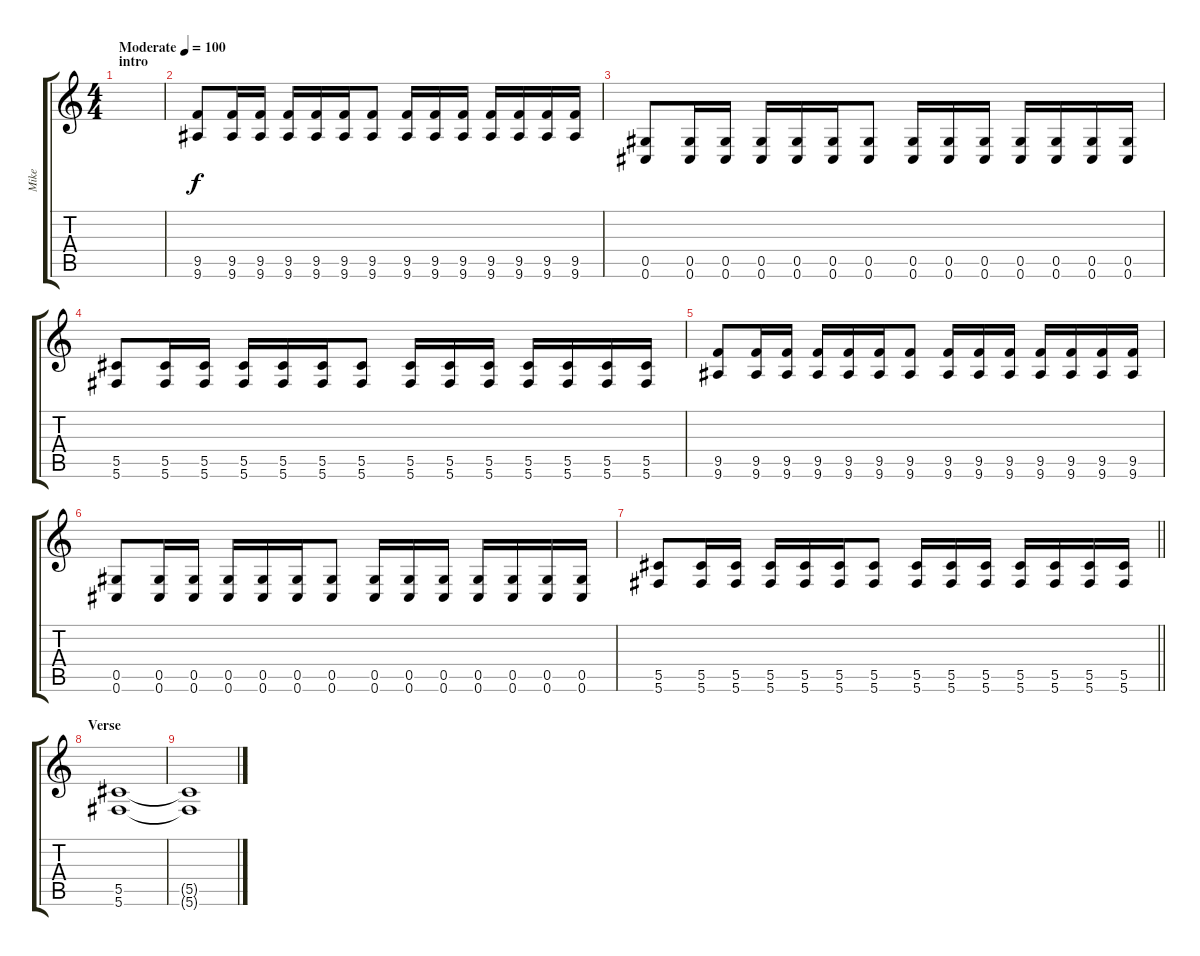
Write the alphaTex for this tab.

\track ("Mike" "Mike") {instrument distortionguitar}
\staff {score tabs}
\tuning (Eb4 Bb3 Gb3 Db3 Ab2 Db2) {hide}
\ts (4 4)
\section ("" "intro")
\tempo (100 "Moderate")
\clef g2
\ks c
|
(9.5 9.6).8 (9.5 9.6).16 (9.5 9.6).16 (9.5 9.6).16 (9.5 9.6).16 (9.5 9.6).16 (9.5 9.6).8 (9.5 9.6).16 (9.5 9.6).16 (9.5 9.6).16 (9.5 9.6).16 (9.5 9.6).16 (9.5 9.6).16 (9.5 9.6).16 |
(0.5 0.6).8 (0.5 0.6).16 (0.5 0.6).16 (0.5 0.6).16 (0.5 0.6).16 (0.5 0.6).16 (0.5 0.6).8 (0.5 0.6).16 (0.5 0.6).16 (0.5 0.6).16 (0.5 0.6).16 (0.5 0.6).16 (0.5 0.6).16 (0.5 0.6).16 |
(5.5 5.6).8 (5.5 5.6).16 (5.5 5.6).16 (5.5 5.6).16 (5.5 5.6).16 (5.5 5.6).16 (5.5 5.6).8 (5.5 5.6).16 (5.5 5.6).16 (5.5 5.6).16 (5.5 5.6).16 (5.5 5.6).16 (5.5 5.6).16 (5.5 5.6).16 |
(9.5 9.6).8 (9.5 9.6).16 (9.5 9.6).16 (9.5 9.6).16 (9.5 9.6).16 (9.5 9.6).16 (9.5 9.6).8 (9.5 9.6).16 (9.5 9.6).16 (9.5 9.6).16 (9.5 9.6).16 (9.5 9.6).16 (9.5 9.6).16 (9.5 9.6).16 |
(0.5 0.6).8 (0.5 0.6).16 (0.5 0.6).16 (0.5 0.6).16 (0.5 0.6).16 (0.5 0.6).16 (0.5 0.6).8 (0.5 0.6).16 (0.5 0.6).16 (0.5 0.6).16 (0.5 0.6).16 (0.5 0.6).16 (0.5 0.6).16 (0.5 0.6).16 |
\barLineRight lightlight
(5.5 5.6).8 (5.5 5.6).16 (5.5 5.6).16 (5.5 5.6).16 (5.5 5.6).16 (5.5 5.6).16 (5.5 5.6).8 (5.5 5.6).16 (5.5 5.6).16 (5.5 5.6).16 (5.5 5.6).16 (5.5 5.6).16 (5.5 5.6).16 (5.5 5.6).16 |
\section ("" "Verse")
(5.5 5.6).1 |
(5.5{t} 5.6{t}).1
